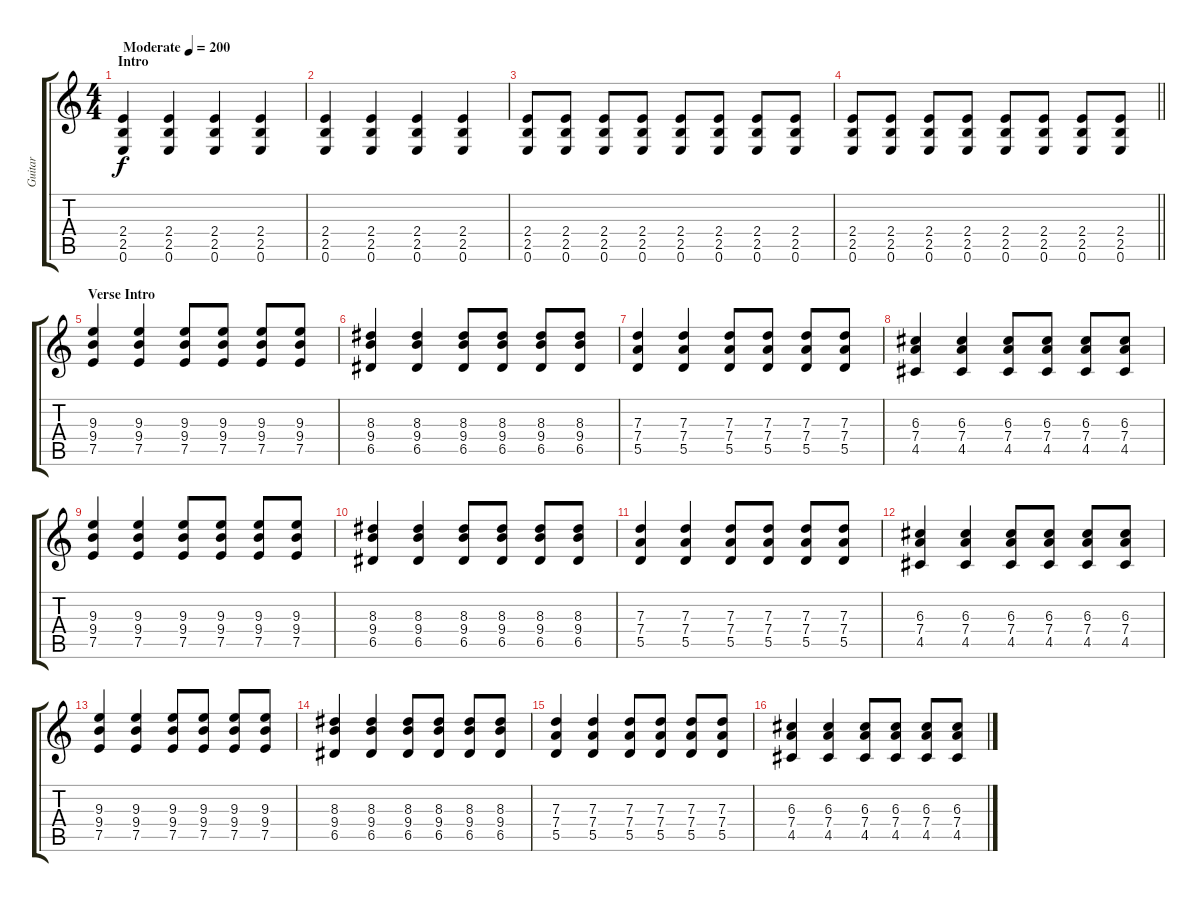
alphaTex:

\track ("Guitar" "Guitar") {instrument acousticguitarsteel}
\staff {score tabs}
\tuning (E4 B3 G3 D3 A2 E2) {hide}
\ts (4 4)
\section ("" "Intro")
\tempo (200 "Moderate")
\clef g2
\ks c
(2.4 2.5 0.6).4{dy f instrument acousticguitarsteel} (2.4 2.5 0.6).4 (2.4 2.5 0.6).4 (2.4 2.5 0.6).4 |
(2.4 2.5 0.6).4 (2.4 2.5 0.6).4 (2.4 2.5 0.6).4 (2.4 2.5 0.6).4 |
(2.4 2.5 0.6).8 (2.4 2.5 0.6).8 (2.4 2.5 0.6).8 (2.4 2.5 0.6).8 (2.4 2.5 0.6).8 (2.4 2.5 0.6).8 (2.4 2.5 0.6).8 (2.4 2.5 0.6).8 |
\barLineRight lightlight
(2.4 2.5 0.6).8 (2.4 2.5 0.6).8 (2.4 2.5 0.6).8 (2.4 2.5 0.6).8 (2.4 2.5 0.6).8 (2.4 2.5 0.6).8 (2.4 2.5 0.6).8 (2.4 2.5 0.6).8 |
\section ("" "Verse Intro")
(9.3 9.4 7.5).4 (9.3 9.4 7.5).4 (9.3 9.4 7.5).8 (9.3 9.4 7.5).8 (9.3 9.4 7.5).8 (9.3 9.4 7.5).8 |
(8.3 9.4 6.5).4 (8.3 9.4 6.5).4 (8.3 9.4 6.5).8 (8.3 9.4 6.5).8 (8.3 9.4 6.5).8 (8.3 9.4 6.5).8 |
(7.3 7.4 5.5).4 (7.3 7.4 5.5).4 (7.3 7.4 5.5).8 (7.3 7.4 5.5).8 (7.3 7.4 5.5).8 (7.3 7.4 5.5).8 |
(6.3 7.4 4.5).4 (6.3 7.4 4.5).4 (6.3 7.4 4.5).8 (6.3 7.4 4.5).8 (6.3 7.4 4.5).8 (6.3 7.4 4.5).8 |
(9.3 9.4 7.5).4 (9.3 9.4 7.5).4 (9.3 9.4 7.5).8 (9.3 9.4 7.5).8 (9.3 9.4 7.5).8 (9.3 9.4 7.5).8 |
(8.3 9.4 6.5).4 (8.3 9.4 6.5).4 (8.3 9.4 6.5).8 (8.3 9.4 6.5).8 (8.3 9.4 6.5).8 (8.3 9.4 6.5).8 |
(7.3 7.4 5.5).4 (7.3 7.4 5.5).4 (7.3 7.4 5.5).8 (7.3 7.4 5.5).8 (7.3 7.4 5.5).8 (7.3 7.4 5.5).8 |
(6.3 7.4 4.5).4 (6.3 7.4 4.5).4 (6.3 7.4 4.5).8 (6.3 7.4 4.5).8 (6.3 7.4 4.5).8 (6.3 7.4 4.5).8 |
(9.3 9.4 7.5).4 (9.3 9.4 7.5).4 (9.3 9.4 7.5).8 (9.3 9.4 7.5).8 (9.3 9.4 7.5).8 (9.3 9.4 7.5).8 |
(8.3 9.4 6.5).4 (8.3 9.4 6.5).4 (8.3 9.4 6.5).8 (8.3 9.4 6.5).8 (8.3 9.4 6.5).8 (8.3 9.4 6.5).8 |
(7.3 7.4 5.5).4 (7.3 7.4 5.5).4 (7.3 7.4 5.5).8 (7.3 7.4 5.5).8 (7.3 7.4 5.5).8 (7.3 7.4 5.5).8 |
(6.3 7.4 4.5).4 (6.3 7.4 4.5).4 (6.3 7.4 4.5).8 (6.3 7.4 4.5).8 (6.3 7.4 4.5).8 (6.3 7.4 4.5).8
